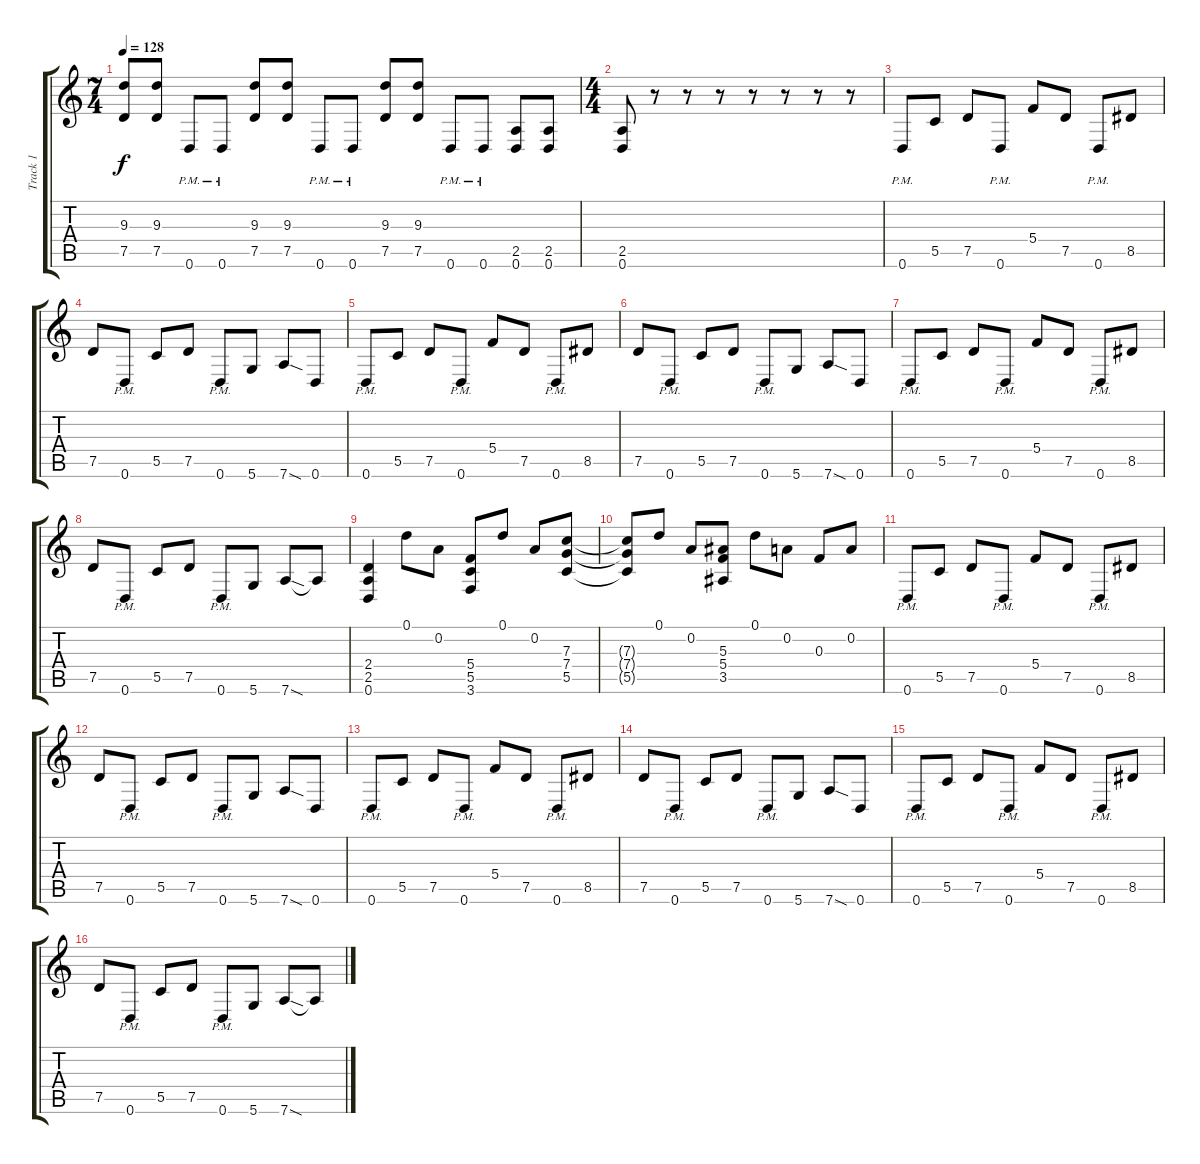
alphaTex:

\track ("Track 1" "Track 1") {instrument distortionguitar}
\staff {score tabs}
\tuning (D4 A3 F3 C3 G2 D2) {hide}
\ts (7 4)
\tempo 128
\clef g2
\ks c
(9.3 7.5).8{dy f} (9.3 7.5).8 0.6{pm}.8 0.6{pm}.8 (9.3 7.5).8 (9.3 7.5).8 0.6{pm}.8 0.6{pm}.8 (9.3 7.5).8 (9.3 7.5).8 0.6{pm}.8 0.6{pm}.8 (2.5 0.6).8 (2.5 0.6).8 |
\ts (4 4)
(2.5 0.6).8 r.8 r.8 r.8 r.8 r.8 r.8 r.8 |
0.6{pm}.8 5.5.8 7.5.8 0.6{pm}.8 5.4.8 7.5.8 0.6{pm}.8 8.5.8 |
7.5.8 0.6{pm}.8 5.5.8 7.5.8 0.6{pm}.8 5.6.8 7.6{sod}.8 0.6.8 |
0.6{pm}.8 5.5.8 7.5.8 0.6{pm}.8 5.4.8 7.5.8 0.6{pm}.8 8.5.8 |
7.5.8 0.6{pm}.8 5.5.8 7.5.8 0.6{pm}.8 5.6.8 7.6{sod}.8 0.6.8 |
0.6{pm}.8 5.5.8 7.5.8 0.6{pm}.8 5.4.8 7.5.8 0.6{pm}.8 8.5.8 |
7.5.8 0.6{pm}.8 5.5.8 7.5.8 0.6{pm}.8 5.6.8 7.6{sod}.8 7.6{t}.8 |
(2.4 2.5 0.6).4 0.1.8 0.2.8 (5.4 5.5 3.6).8 0.1.8 0.2.8 (7.3 7.4 5.5).8 |
(7.3{t} 7.4{t} 5.5{t}).8 0.1.8 0.2.8 (5.3 5.4 3.5).8 0.1.8 0.2.8 0.3.8 0.2.8 |
0.6{pm}.8 5.5.8 7.5.8 0.6{pm}.8 5.4.8 7.5.8 0.6{pm}.8 8.5.8 |
7.5.8 0.6{pm}.8 5.5.8 7.5.8 0.6{pm}.8 5.6.8 7.6{sod}.8 0.6.8 |
0.6{pm}.8 5.5.8 7.5.8 0.6{pm}.8 5.4.8 7.5.8 0.6{pm}.8 8.5.8 |
7.5.8 0.6{pm}.8 5.5.8 7.5.8 0.6{pm}.8 5.6.8 7.6{sod}.8 0.6.8 |
0.6{pm}.8 5.5.8 7.5.8 0.6{pm}.8 5.4.8 7.5.8 0.6{pm}.8 8.5.8 |
7.5.8 0.6{pm}.8 5.5.8 7.5.8 0.6{pm}.8 5.6.8 7.6{sod}.8 7.6{t}.8
